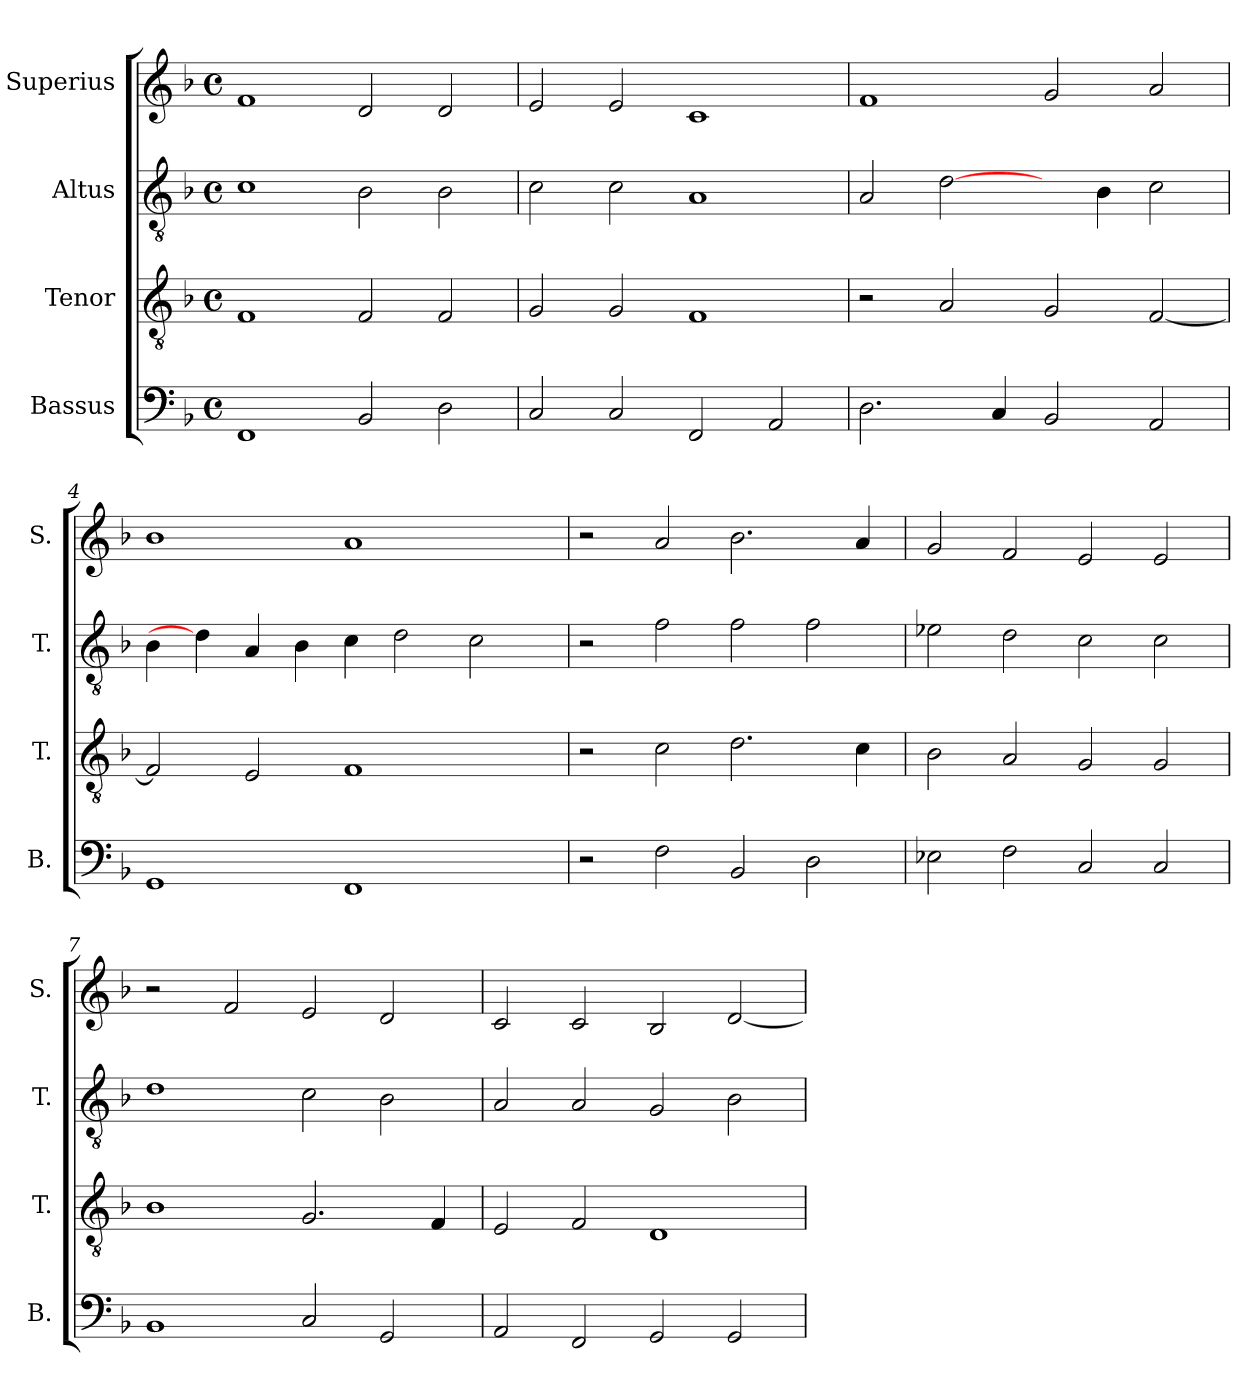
**kern	**kern	**kern	**kern
*part4	*part3	*part2	*part1
*staff4	*staff3	*staff2	*staff1
*I"Bassus	*I"Tenor	*I"Altus	*I"Superius
*I'B.	*I'T.	*I'T.	*I'S.
!!LO:PB:g=z
*clefF4	*clefGv2	*clefGv2	*clefG2
*	*ITrd7c12	*ITrd7c12	*
*k[b-]	*k[b-]	*k[b-]	*k[b-]
*F:	*F:	*F:	*F:
*M4/4	*M4/4	*M4/4	*M4/4
*met(c)	*met(c)	*met(c)	*met(c)
=1	=1	=1	=1
1FFi	1FFi	1Ci	1fi
2BB-i/	2FFi/	2BB-i\	2di/
2Di\	2FFi/	2BB-i\	2di/
=2	=2	=2	=2
2Ci/	2GGi/	2Ci\	2ei/
2Ci/	2GGi/	2Ci\	2ei/
2FFi/	1FFi	1AAi	1ci
2AAi/	.	.	.
=3	=3	=3	=3
2.Di\	2r	2AAi/	1fi
.	2AAi/	[2Di\	.
4Ci/	.	.	.
2BB-i/	2GGi/	4ryy	2gi/
.	.	4BB-i\	.
2AAi/	[<2FFi/	2Ci\	2ai/
!!LO:LB:g=z
=4	=4	=4	=4
1GGi	2FFi/]	4BB-i\	1b-i
.	.	4Di\]	.
.	2EEi/	4AAi/	.
.	.	4BB-i\	.
1FFi	1FFi	4Ci\	1ai
.	.	2Di\	.
.	.	2Ci\	.
4ryy	4ryy	.	4ryy
=5	=5	=5	=5
2r	2r	2r	2r
2Fi\	2Ci\	2Fi\	2ai/
2BB-i/	2.Di\	2Fi\	2.b-i\
2Di\	.	2Fi\	.
.	4Ci\	.	4ai/
=6	=6	=6	=6
2E-Xi\	2BB-i\	2E-Xi\	2gi/
2Fi\	2AAi/	2Di\	2fi/
2Ci/	2GGi/	2Ci\	2ei/
2Ci/	2GGi/	2Ci\	2ei/
!!LO:LB:g=z
=7	=7	=7	=7
1BB-i	1BB-i	1Di	2r
.	.	.	2fi/
2Ci/	2.GGi/	2Ci\	2ei/
2GGi/	.	2BB-i\	2di/
.	4FFi/	.	.
=8	=8	=8	=8
2AAi/	2EEi/	2AAi/	2ci/
2FFi/	2FFi/	2AAi/	2ci/
2GGi/	1DDi	2GGi/	2B-i/
2GGi/	.	2BB-i\	[<2di/
=	=	=	=
*-	*-	*-	*-
